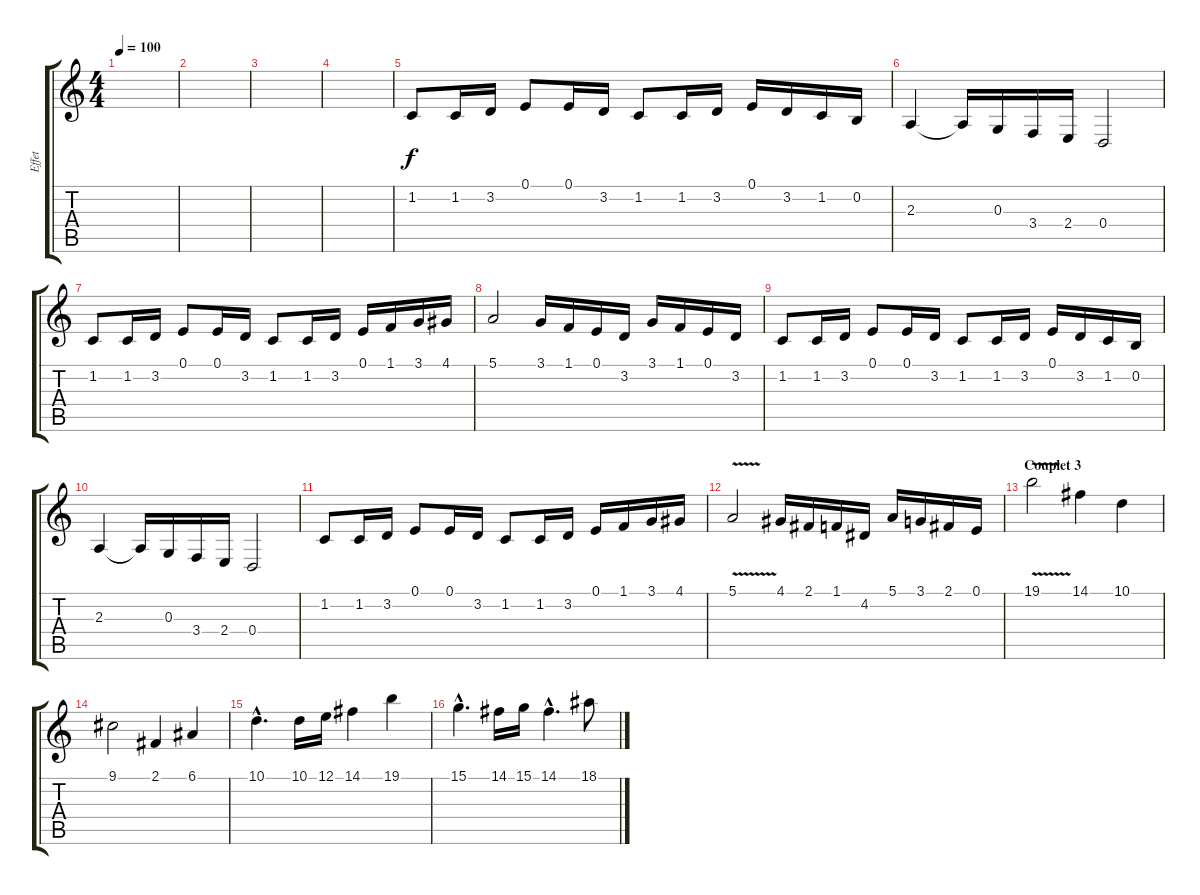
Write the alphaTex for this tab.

\track ("Effet" "Effet") {instrument lead3calliope}
\staff {score tabs}
\tuning (E4 B3 G3 D3 A2 E2) {hide}
\ts (4 4)
\tempo 100
\clef g2
\ks c
|
|
|
|
1.2.8 1.2.16 3.2.16 0.1.8 0.1.16 3.2.16 1.2.8 1.2.16 3.2.16 0.1.16 3.2.16 1.2.16 0.2.16 |
2.3.4 2.3{t}.16 0.3.16 3.4.16 2.4.16 0.4.2 |
1.2.8 1.2.16 3.2.16 0.1.8 0.1.16 3.2.16 1.2.8 1.2.16 3.2.16 0.1.16 1.1.16 3.1.16 4.1.16 |
5.1.2 3.1.16 1.1.16 0.1.16 3.2.16 3.1.16 1.1.16 0.1.16 3.2.16 |
1.2.8 1.2.16 3.2.16 0.1.8 0.1.16 3.2.16 1.2.8 1.2.16 3.2.16 0.1.16 3.2.16 1.2.16 0.2.16 |
2.3.4 2.3{t}.16 0.3.16 3.4.16 2.4.16 0.4.2 |
1.2.8 1.2.16 3.2.16 0.1.8 0.1.16 3.2.16 1.2.8 1.2.16 3.2.16 0.1.16 1.1.16 3.1.16 4.1.16 |
5.1{v}.2 4.1.16 2.1.16 1.1.16 4.2.16 5.1.16 3.1.16 2.1.16 0.1.16 |
\section ("" "Couplet 3")
19.1{v}.2 14.1.4 10.1.4 |
9.1.2 2.1.4 6.1.4 |
10.1{hac}.4{d} 10.1.16 12.1.16 14.1.4 19.1.4 |
15.1{hac}.4{d} 14.1.16 15.1.16 14.1{hac}.4{d} 18.1.8
